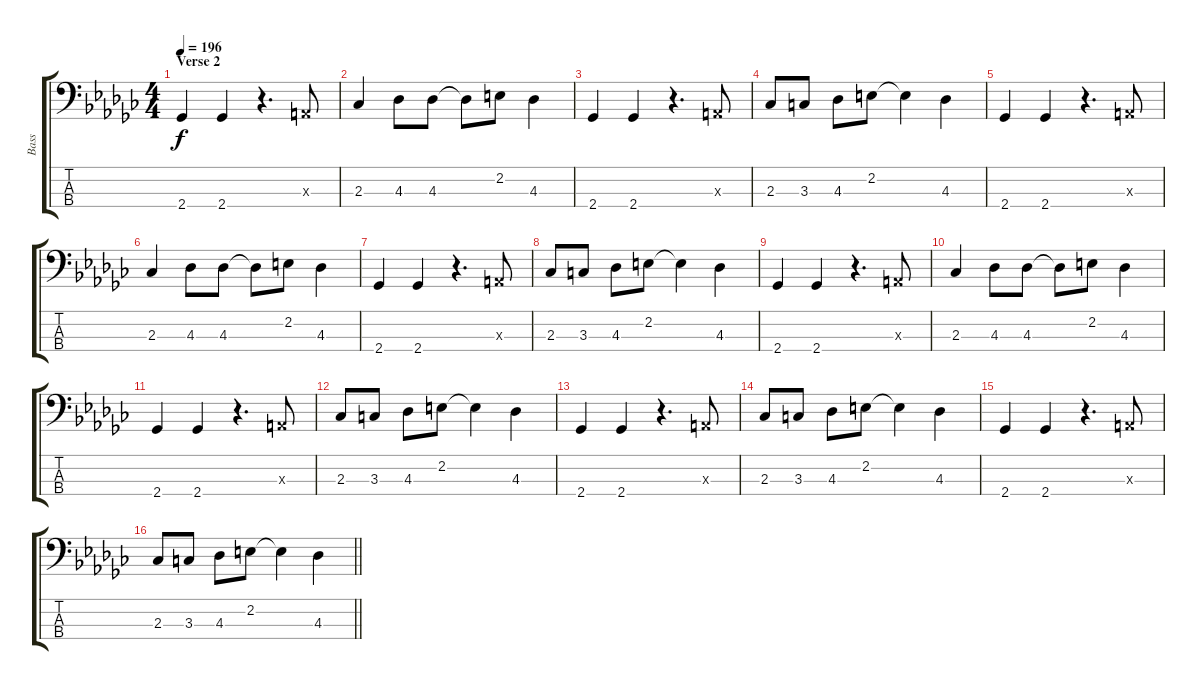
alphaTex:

\track ("Bass" "Bass") {instrument electricbassfinger}
\staff {score tabs}
\tuning (G2 D2 A1 E1) {hide}
\ts (4 4)
\section ("" "Verse 2")
\tempo 196
\clef f4
\ks gb
2.4.4{dy f} 2.4.4 r.4{d} 0.3{x}.8 |
2.3.4 4.3.8 4.3.8 4.3{t}.8 2.2.8 4.3.4 |
2.4.4 2.4.4 r.4{d} 0.3{x}.8 |
2.3.8 3.3.8 4.3.8 2.2.8 2.2{t}.4 4.3.4 |
2.4.4 2.4.4 r.4{d} 0.3{x}.8 |
2.3.4 4.3.8 4.3.8 4.3{t}.8 2.2.8 4.3.4 |
2.4.4 2.4.4 r.4{d} 0.3{x}.8 |
2.3.8 3.3.8 4.3.8 2.2.8 2.2{t}.4 4.3.4 |
2.4.4 2.4.4 r.4{d} 0.3{x}.8 |
2.3.4 4.3.8 4.3.8 4.3{t}.8 2.2.8 4.3.4 |
2.4.4 2.4.4 r.4{d} 0.3{x}.8 |
2.3.8 3.3.8 4.3.8 2.2.8 2.2{t}.4 4.3.4 |
2.4.4 2.4.4 r.4{d} 0.3{x}.8 |
2.3.8 3.3.8 4.3.8 2.2.8 2.2{t}.4 4.3.4 |
2.4.4 2.4.4 r.4{d} 0.3{x}.8 |
\barLineRight lightlight
2.3.8 3.3.8 4.3.8 2.2.8 2.2{t}.4 4.3.4
